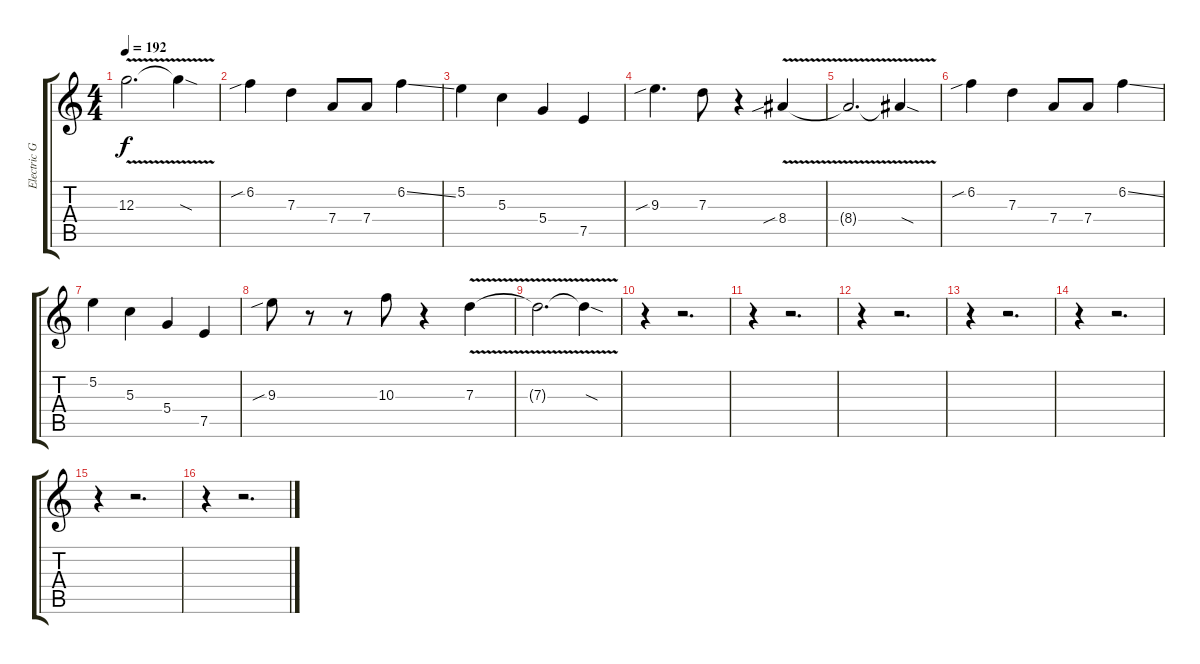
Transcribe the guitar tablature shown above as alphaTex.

\track ("Electric Guitar" "Electric G") {instrument distortionguitar}
\staff {score tabs}
\tuning (E4 B3 G3 D3 A2 D2) {hide}
\ts (4 4)
\tempo 192
\clef g2
\ks c
12.3{v t}.2{d dy f} 12.3{v sod t}.4 |
6.2{sib}.4 7.3.4 7.4.8 7.4.8 6.2{ss}.4 |
5.2.4 5.3.4 5.4.4 7.5.4 |
9.3{sib}.4{d} 7.3.8 r.4 8.4{v sib}.4 |
8.4{v t}.2{d} 8.4{v sod t}.4 |
6.2{sib}.4 7.3.4 7.4.8 7.4.8 6.2{ss}.4 |
5.2.4 5.3.4 5.4.4 7.5.4 |
9.3{sib}.8 r.8 r.8 10.3.8 r.4 7.3{v}.4 |
7.3{v t}.2{d} 7.3{v sod t}.4 |
r.4 r.2{d} |
r.4 r.2{d} |
r.4 r.2{d} |
r.4 r.2{d} |
r.4 r.2{d} |
r.4 r.2{d} |
r.4 r.2{d}
